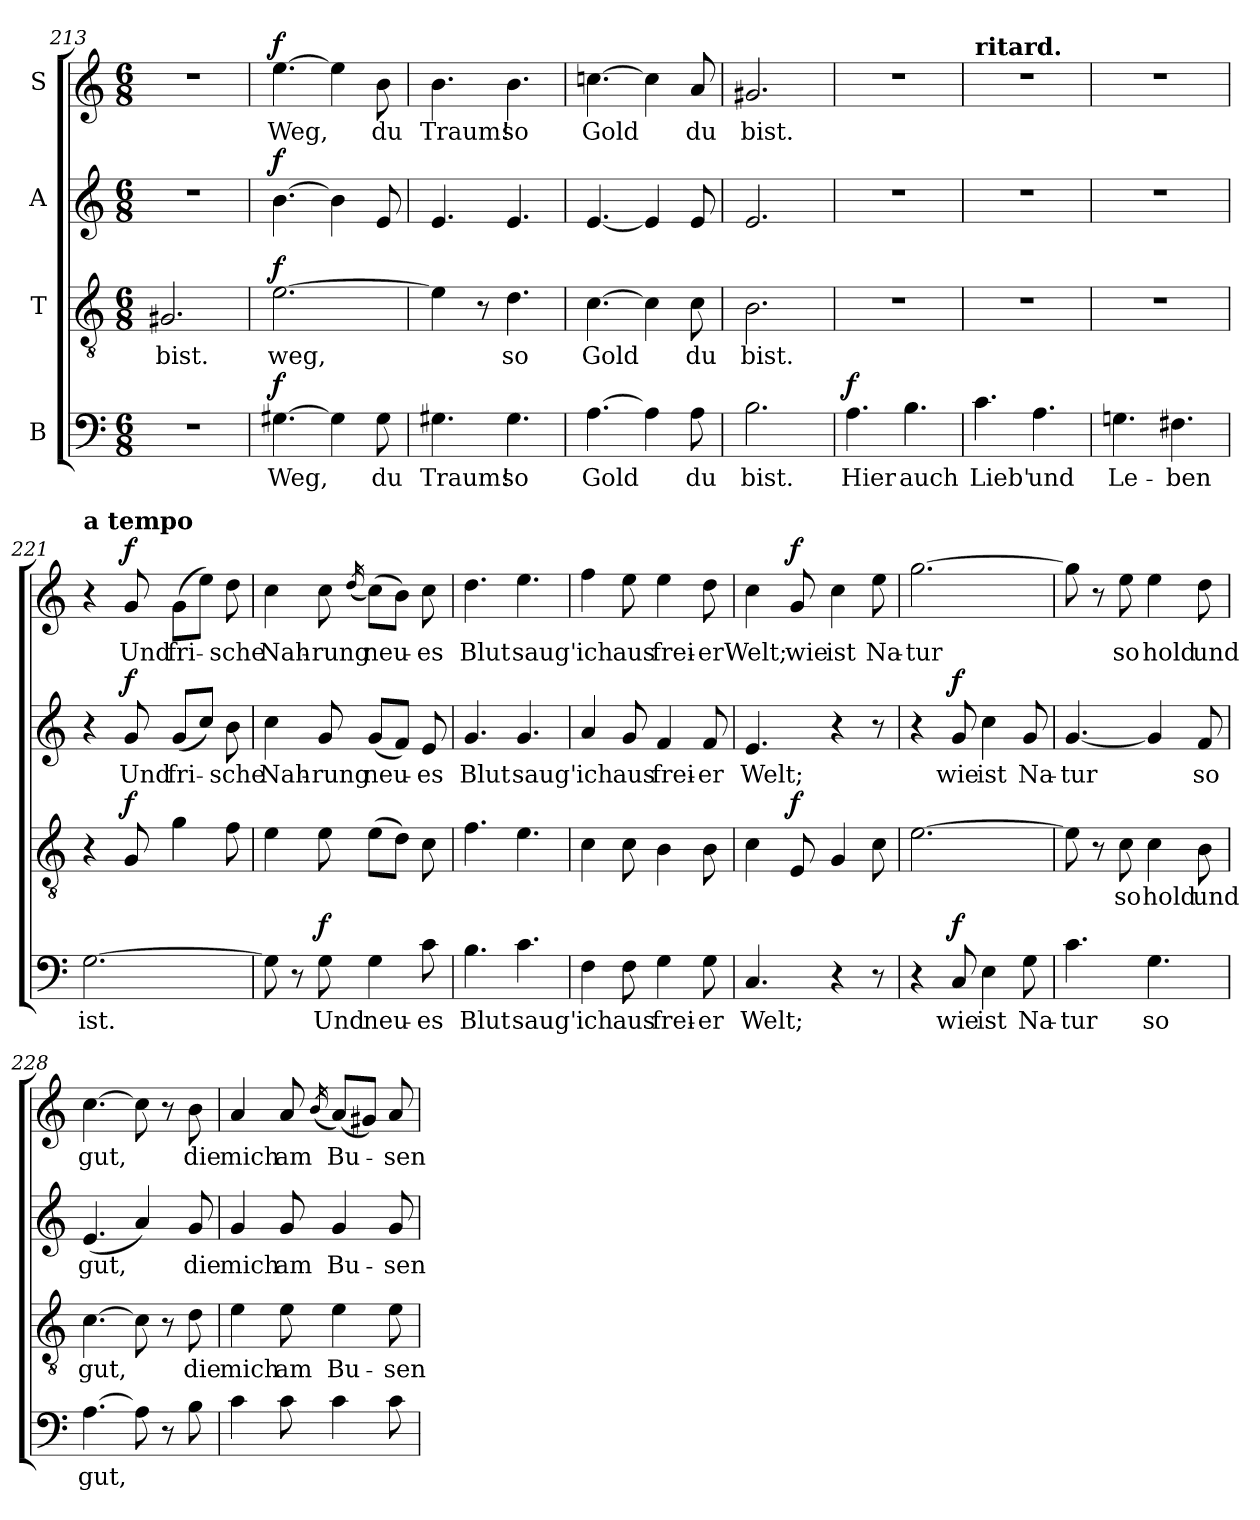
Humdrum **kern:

**kern	**text	**dynam	**kern	**text	**dynam	**kern	**text	**dynam	**kern	**text	**dynam
*part4	*part4	*part4	*part3	*part3	*part3	*part2	*part2	*part2	*part1	*part1	*part1
*staff4	*staff4	*staff4	*staff3	*staff3	*staff3	*staff2	*staff2	*staff2	*staff1	*staff1	*staff1
*I"B	*	*	*I"T	*	*	*I"A	*	*	*I"S	*	*
*clefF4	*	*	*clefGv2	*	*	*clefG2	*	*	*clefG2	*	*
*k[]	*	*	*k[]	*	*	*k[]	*	*	*k[]	*	*
*M6/8	*	*	*M6/8	*	*	*M6/8	*	*	*M6/8	*	*
=213	=213	=213	=213	=213	=213	=213	=213	=213	=213	=213	=213
2.r	.	.	2.G#X/	bist.	.	2.r	.	.	2.r	.	.
=214	=214	=214	=214	=214	=214	=214	=214	=214	=214	=214	=214
!	!	!LO:DY:a	!	!	!LO:DY:a	!	!	!LO:DY:a	!	!	!LO:DY:a
[4.G#X\	Weg,	f	[2.e\	weg,	f	[4.b\	.	f	[4.ee\	Weg,	f
4G#\]	.	.	.	.	.	4b\]	.	.	4ee\]	.	.
8G#\	du	.	.	.	.	8e/	.	.	8b\	du	.
=215	=215	=215	=215	=215	=215	=215	=215	=215	=215	=215	=215
4.G#X\	Traum!	.	4e\]	.	.	4.e/	.	.	4.b\	Traum!	.
.	.	.	8r	.	.	.	.	.	.	.	.
4.G#\	so	.	4.d\	so	.	4.e/	.	.	4.b\	so	.
=216	=216	=216	=216	=216	=216	=216	=216	=216	=216	=216	=216
[4.A\	Gold	.	[4.c\	Gold	.	[4.e/	.	.	[4.ccn\	Gold	.
4A\]	.	.	4c\]	.	.	4e/]	.	.	4cc\]	.	.
8A\	du	.	8c\	du	.	8e/	.	.	8a/	du	.
=217	=217	=217	=217	=217	=217	=217	=217	=217	=217	=217	=217
2.B\	bist.	.	2.B\	bist.	.	2.e/	.	.	2.g#X/	bist.	.
=218	=218	=218	=218	=218	=218	=218	=218	=218	=218	=218	=218
!	!	!LO:DY:a	!	!	!	!	!	!	!	!	!
4.A\	Hier	f	2.r	.	.	2.r	.	.	2.r	.	.
4.B\	auch	.	.	.	.	.	.	.	.	.	.
=219	=219	=219	=219	=219	=219	=219	=219	=219	=219	=219	=219
!	!	!	!	!	!	!	!	!	!LO:TX:a:B:t=ritard.	!	!
4.c\	Lieb'	.	2.r	.	.	2.r	.	.	2.r	.	.
4.A\	und	.	.	.	.	.	.	.	.	.	.
=220	=220	=220	=220	=220	=220	=220	=220	=220	=220	=220	=220
4.Gn\	Le-	.	2.r	.	.	2.r	.	.	2.r	.	.
4.F#X\	-ben	.	.	.	.	.	.	.	.	.	.
!!LO:LB:g=z
=221	=221	=221	=221	=221	=221	=221	=221	=221	=221	=221	=221
!	!	!	!	!	!	!	!	!	!LO:TX:a:B:t=a tempo	!	!
[2.G\	ist.	.	4r	.	.	4r	.	.	4r	.	.
!	!	!	!	!	!LO:DY:a	!	!	!LO:DY:a	!	!	!LO:DY:a
.	.	.	8G/	.	f	8g/	Und	f	8g/	Und	f
.	.	.	4g\	.	.	(8g/L	fri-	.	(8g\L	fri-	.
.	.	.	.	.	.	8cc/J)	.	.	8ee\J)	.	.
.	.	.	8f\	.	.	8b\	-sche	.	8dd\	-sche	.
=222	=222	=222	=222	=222	=222	=222	=222	=222	=222	=222	=222
8G\]	.	.	4e\	.	.	4cc\	Nah-	.	4cc\	Nah-	.
8r	.	.	.	.	.	.	.	.	.	.	.
!	!	!LO:DY:a	!	!	!	!	!	!	!	!	!
8G\	Und	f	8e\	.	.	8g/	-rung	.	8cc\	-rung	.
.	.	.	.	.	.	.	.	.	(16qdd/	.	.
4G\	neu-	.	(8e\L	.	.	(8g/L	neu-	.	(8cc\L)	neu-	.
.	.	.	8d\J)	.	.	8f/J)	.	.	8b\J)	.	.
8c\	-es	.	8c\	.	.	8e/	-es	.	8cc\	-es	.
=223	=223	=223	=223	=223	=223	=223	=223	=223	=223	=223	=223
4.B\	Blut	.	4.f\	.	.	4.g/	Blut	.	4.dd\	Blut	.
4.c\	saug'	.	4.e\	.	.	4.g/	saug'	.	4.ee\	saug'	.
=224	=224	=224	=224	=224	=224	=224	=224	=224	=224	=224	=224
4F\	ich	.	4c\	.	.	4a/	ich	.	4ff\	ich	.
8F\	aus	.	8c\	.	.	8g/	aus	.	8ee\	aus	.
4G\	frei-	.	4B\	.	.	4f/	frei-	.	4ee\	frei-	.
8G\	-er	.	8B\	.	.	8f/	-er	.	8dd\	-er	.
=225	=225	=225	=225	=225	=225	=225	=225	=225	=225	=225	=225
4.C/	Welt;	.	4c\	.	.	4.e/	Welt;	.	4cc\	Welt;	.
!	!	!	!	!	!LO:DY:a	!	!	!	!	!	!LO:DY:a
.	.	.	8E/	.	f	.	.	.	8g/	wie	f
4r	.	.	4G/	.	.	4r	.	.	4cc\	ist	.
8r	.	.	8c\	.	.	8r	.	.	8ee\	Na-	.
=226	=226	=226	=226	=226	=226	=226	=226	=226	=226	=226	=226
4r	.	.	[2.e\	.	.	4r	.	.	[2.gg\	-tur	.
!	!	!LO:DY:a	!	!	!	!	!	!LO:DY:a	!	!	!
8C/	wie	f	.	.	.	8g/	wie	f	.	.	.
4E\	ist	.	.	.	.	4cc\	ist	.	.	.	.
8G\	Na-	.	.	.	.	8g/	Na-	.	.	.	.
!!LO:LB:g=z
=227	=227	=227	=227	=227	=227	=227	=227	=227	=227	=227	=227
4.c\	-tur	.	8e\]	.	.	[4.g/	­tur	.	8gg\]	.	.
.	.	.	8r	.	.	.	.	.	8r	.	.
.	.	.	8c\	so	.	.	.	.	8ee\	so	.
4.G\	so	.	4c\	hold	.	4g/]	.	.	4ee\	hold	.
.	.	.	8B\	und	.	8f/	so	.	8dd\	und	.
=228	=228	=228	=228	=228	=228	=228	=228	=228	=228	=228	=228
[4.A\	gut,	.	[4.c\	gut,	.	(4.e/	gut,	.	[4.cc\	gut,	.
8A\]	.	.	8c\]	.	.	4a/)	.	.	8cc\]	.	.
8r	.	.	8r	.	.	.	.	.	8r	.	.
8B\	.	.	8d\	die	.	8g/	die	.	8b\	die	.
=229	=229	=229	=229	=229	=229	=229	=229	=229	=229	=229	=229
4c\	.	.	4e\	mich	.	4g/	mich	.	4a/	mich	.
8c\	.	.	8e\	am	.	8g/	am	.	8a/	am	.
.	.	.	.	.	.	.	.	.	(16qb/	.	.
4c\	.	.	4e\	Bu-	.	4g/	Bu-	.	(8a/L)	Bu-	.
.	.	.	.	.	.	.	.	.	8g#X/J)	.	.
8c\	.	.	8e\	-sen	.	8g/	-sen	.	8a/	-sen	.
=	=	=	=	=	=	=	=	=	=	=	=
*-	*-	*-	*-	*-	*-	*-	*-	*-	*-	*-	*-
